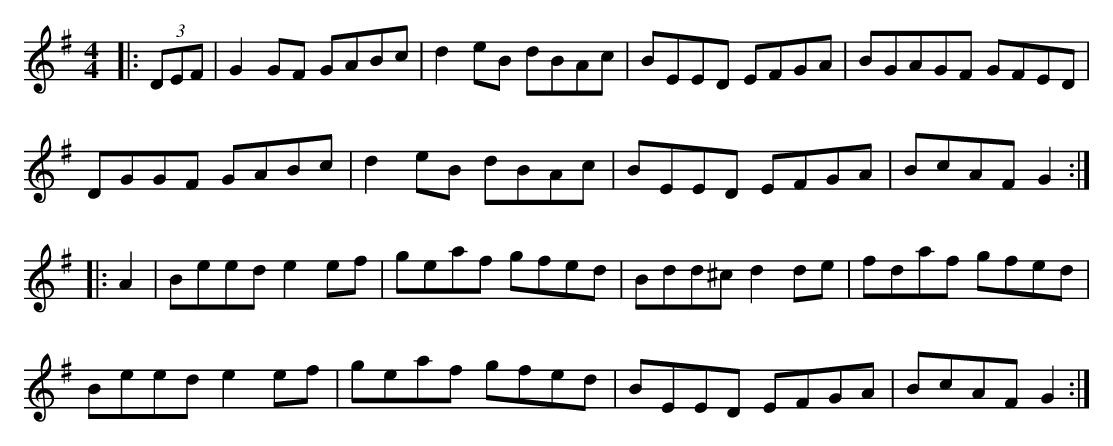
X:1
M:4/4
K:G
|:(3DEF|G2GF GABc|d2eB dBAc|BEED EFGA|BGAGF GFED|
DGGF GABc|d2eB dBAc|BEED EFGA|BcAF G2:|
|:A2|Beed e2 ef|geaf gfed|Bdd^c d2 de|fdaf gfed|
Beed e2 ef|geaf gfed|BEED EFGA|BcAF G2:|
